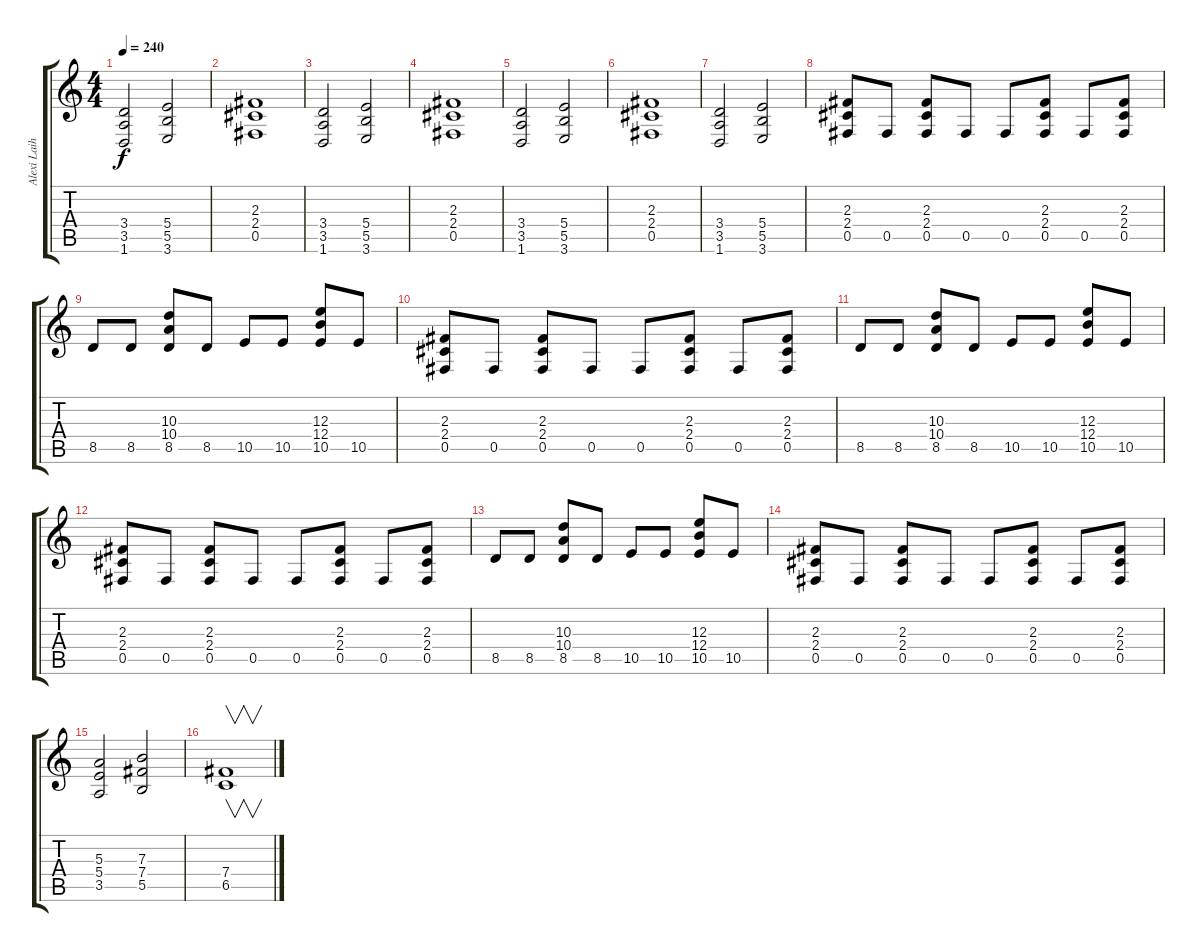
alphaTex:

\track ("Alexi Laiho" "Alexi Laih") {instrument distortionguitar}
\staff {score tabs}
\tuning (Db4 Ab3 E3 B2 Gb2 Db2) {hide}
\ts (4 4)
\tempo 240
\clef g2
\ks c
(3.4 3.5 1.6).2{dy f} (5.4 5.5 3.6).2 |
(2.3 2.4 0.5).1 |
(3.4 3.5 1.6).2 (5.4 5.5 3.6).2 |
(2.3 2.4 0.5).1 |
(3.4 3.5 1.6).2 (5.4 5.5 3.6).2 |
(2.3 2.4 0.5).1 |
(3.4 3.5 1.6).2 (5.4 5.5 3.6).2 |
(2.3 2.4 0.5).8 0.5.8 (2.3 2.4 0.5).8 0.5.8 0.5.8 (2.3 2.4 0.5).8 0.5.8 (2.3 2.4 0.5).8 |
8.5.8 8.5.8 (10.3 10.4 8.5).8 8.5.8 10.5.8 10.5.8 (12.3 12.4 10.5).8 10.5.8 |
(2.3 2.4 0.5).8 0.5.8 (2.3 2.4 0.5).8 0.5.8 0.5.8 (2.3 2.4 0.5).8 0.5.8 (2.3 2.4 0.5).8 |
8.5.8 8.5.8 (10.3 10.4 8.5).8 8.5.8 10.5.8 10.5.8 (12.3 12.4 10.5).8 10.5.8 |
(2.3 2.4 0.5).8 0.5.8 (2.3 2.4 0.5).8 0.5.8 0.5.8 (2.3 2.4 0.5).8 0.5.8 (2.3 2.4 0.5).8 |
8.5.8 8.5.8 (10.3 10.4 8.5).8 8.5.8 10.5.8 10.5.8 (12.3 12.4 10.5).8 10.5.8 |
(2.3 2.4 0.5).8 0.5.8 (2.3 2.4 0.5).8 0.5.8 0.5.8 (2.3 2.4 0.5).8 0.5.8 (2.3 2.4 0.5).8 |
(5.3 5.4 3.5).2 (7.3 7.4 5.5).2 |
(7.4 6.5).1{v}
